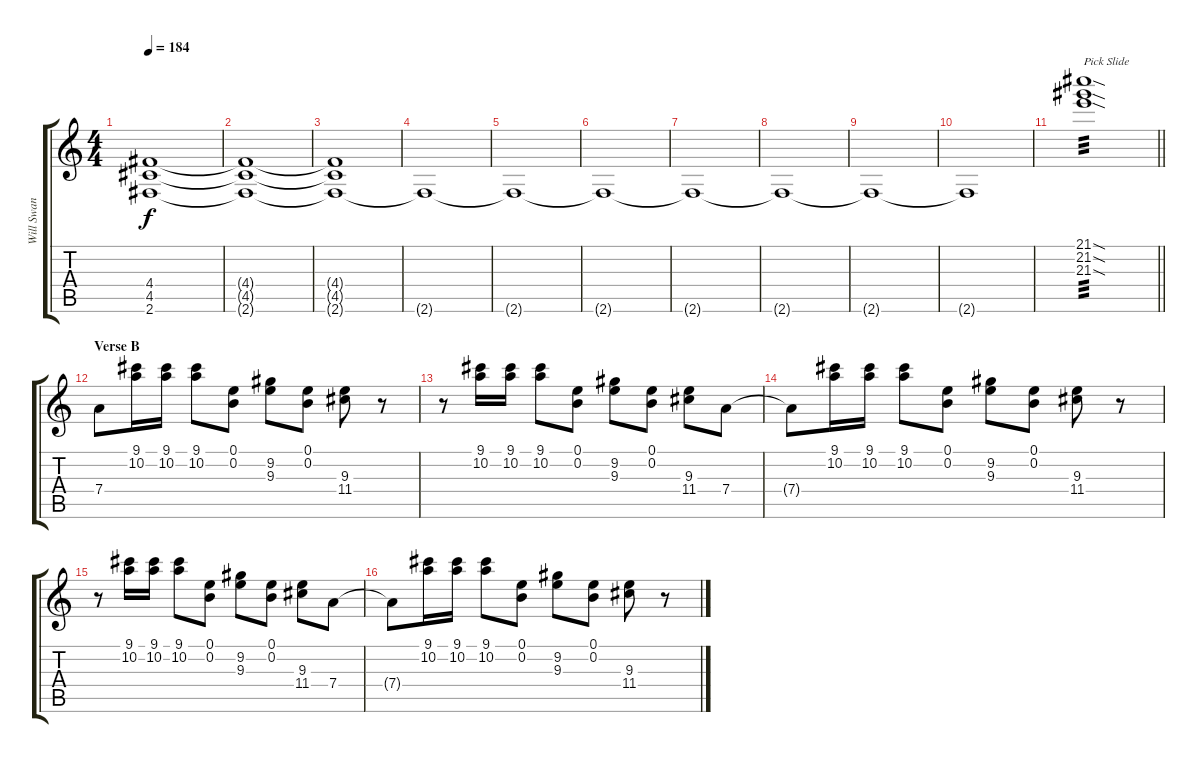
\track ("Will Swan (Guitar R)" "Will Swan ") {instrument distortionguitar}
\staff {score tabs}
\tuning (E4 B3 G3 D3 A2 E2) {hide}
\ts (4 4)
\tempo 184
\clef g2
\ks c
(4.4{t} 4.5{t} 2.6{t}).1{dy f} |
(4.4{t} 4.5{t} 2.6{t}).1 |
(4.4{t} 4.5{t} 2.6{t}).1 |
2.6{t}.1 |
2.6{t}.1 |
2.6{t}.1 |
2.6{t}.1 |
2.6{t}.1 |
2.6{t}.1 |
2.6{t}.1 |
\barLineRight lightlight
(21.1{sod} 21.2{sod} 21.3{sod}).1{txt "Pick Slide" tp 3 volume 13 instrument guitarfretnoise} |
\section ("" "Verse B")
7.4.8{volume 9 instrument distortionguitar} (9.1 10.2).16 (9.1 10.2).16 (9.1 10.2).8 (0.1 0.2).8 (9.2 9.3).8 (0.1 0.2).8 (9.3 11.4).8 r.8 |
r.8 (9.1 10.2).16 (9.1 10.2).16 (9.1 10.2).8 (0.1 0.2).8 (9.2 9.3).8 (0.1 0.2).8 (9.3 11.4).8 7.4.8 |
7.4{t}.8 (9.1 10.2).16 (9.1 10.2).16 (9.1 10.2).8 (0.1 0.2).8 (9.2 9.3).8 (0.1 0.2).8 (9.3 11.4).8 r.8 |
r.8 (9.1 10.2).16 (9.1 10.2).16 (9.1 10.2).8 (0.1 0.2).8 (9.2 9.3).8 (0.1 0.2).8 (9.3 11.4).8 7.4.8 |
7.4{t}.8 (9.1 10.2).16 (9.1 10.2).16 (9.1 10.2).8 (0.1 0.2).8 (9.2 9.3).8 (0.1 0.2).8 (9.3 11.4).8 r.8
